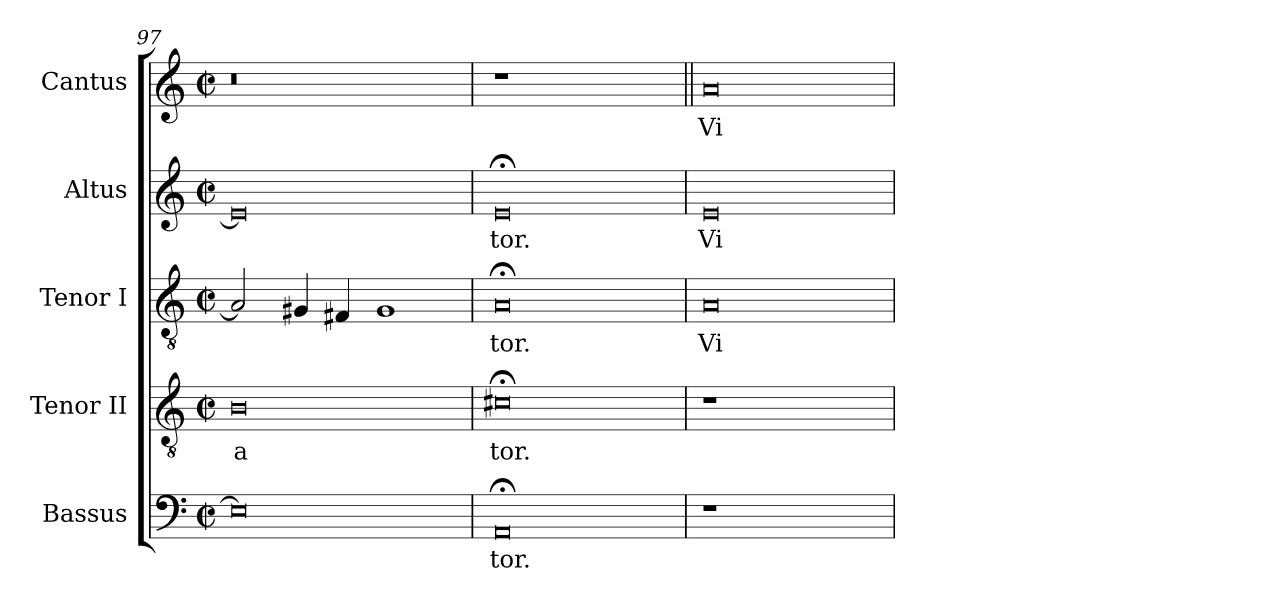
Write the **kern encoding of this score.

**kern	**text	**kern	**text	**kern	**text	**kern	**text	**kern	**text
*part5	*part5	*part4	*part4	*part3	*part3	*part2	*part2	*part1	*part1
*staff5	*staff5	*staff4	*staff4	*staff3	*staff3	*staff2	*staff2	*staff1	*staff1
*I"Bassus	*	*I"Tenor II	*	*I"Tenor I	*	*I"Altus	*	*I"Cantus	*
*clefF4	*	*clefGv2	*	*clefGv2	*	*clefG2	*	*clefG2	*
*	*	*	*	*k[]	*	*	*	*	*
*	*	*	*	*C:	*	*	*	*	*
*M2/2	*	*M2/2	*	*M2/2	*	*M2/2	*	*M2/2	*
*met(c|)	*	*met(c|)	*	*met(c|)	*	*met(c|)	*	*met(c|)	*
=97	=97	=97	=97	=97	=97	=97	=97	=97	=97
!	!	!	!LO:LY:b:cj	!	!	!	!	!	!
0E]	.	0B	a	2A/]	.	0e]	.	0r	.
.	.	.	.	4G#X/	.	.	.	.	.
.	.	.	.	4F#X/	.	.	.	.	.
.	.	.	.	1G#	.	.	.	.	.
=98	=98	=98	=98	=98	=98	=98	=98	=98	=98
!	!LO:LY:b:cj	!	!LO:LY:b:cj	!	!LO:LY:b:cj	!	!LO:LY:b:cj	!	!
0AA;<	tor.	0c#X;<	tor.	0A;<	tor.	0e;<	-tor.	1r	.
.	.	.	.	.	.	.	.	1ryy	.
=99	=99||	=99	=99||	=99	=99||	=99	=99||	=99||	=99||
!	!	!	!	!	!LO:LY:b:cj	!	!LO:LY:b:cj	!	!LO:LY:b:cj
1r	.	1r	.	0A	Vi	0e	Vi-	0a	Vi
1ryy	.	1ryy	.	.	.	.	.	.	.
=	=	=	=	=	=	=	=	=	=
*-	*-	*-	*-	*-	*-	*-	*-	*-	*-
